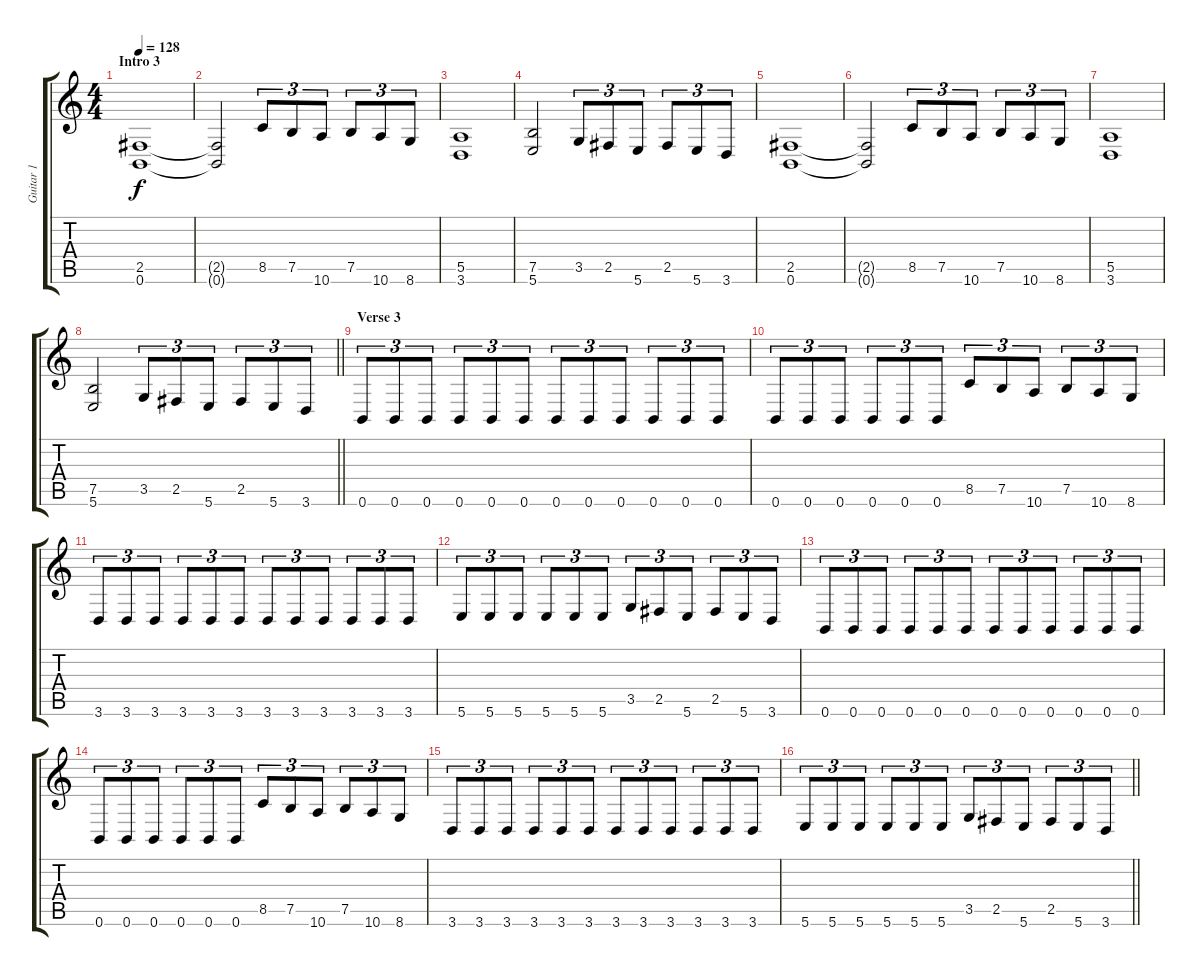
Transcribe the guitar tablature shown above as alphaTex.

\track ("Guitar 1" "Guitar 1") {instrument distortionguitar}
\staff {score tabs}
\tuning (B3 Gb3 D3 A2 E2 B1) {hide}
\ts (4 4)
\section ("" "Intro 3")
\tempo 128
\clef g2
\ks c
(2.5 0.6).1{dy f} |
(2.5{t} 0.6{t}).2 8.5.8{tu (3 2)} 7.5.8{tu (3 2)} 10.6.8{tu (3 2)} 7.5.8{tu (3 2)} 10.6.8{tu (3 2)} 8.6.8{tu (3 2)} |
(5.5 3.6).1 |
(7.5 5.6).2 3.5.8{tu (3 2)} 2.5.8{tu (3 2)} 5.6.8{tu (3 2)} 2.5.8{tu (3 2)} 5.6.8{tu (3 2)} 3.6.8{tu (3 2)} |
(2.5 0.6).1 |
(2.5{t} 0.6{t}).2 8.5.8{tu (3 2)} 7.5.8{tu (3 2)} 10.6.8{tu (3 2)} 7.5.8{tu (3 2)} 10.6.8{tu (3 2)} 8.6.8{tu (3 2)} |
(5.5 3.6).1 |
\barLineRight lightlight
(7.5 5.6).2 3.5.8{tu (3 2)} 2.5.8{tu (3 2)} 5.6.8{tu (3 2)} 2.5.8{tu (3 2)} 5.6.8{tu (3 2)} 3.6.8{tu (3 2)} |
\section ("" "Verse 3")
0.6.8{tu (3 2)} 0.6.8{tu (3 2)} 0.6.8{tu (3 2)} 0.6.8{tu (3 2)} 0.6.8{tu (3 2)} 0.6.8{tu (3 2)} 0.6.8{tu (3 2)} 0.6.8{tu (3 2)} 0.6.8{tu (3 2)} 0.6.8{tu (3 2)} 0.6.8{tu (3 2)} 0.6.8{tu (3 2)} |
0.6.8{tu (3 2)} 0.6.8{tu (3 2)} 0.6.8{tu (3 2)} 0.6.8{tu (3 2)} 0.6.8{tu (3 2)} 0.6.8{tu (3 2)} 8.5.8{tu (3 2)} 7.5.8{tu (3 2)} 10.6.8{tu (3 2)} 7.5.8{tu (3 2)} 10.6.8{tu (3 2)} 8.6.8{tu (3 2)} |
3.6.8{tu (3 2)} 3.6.8{tu (3 2)} 3.6.8{tu (3 2)} 3.6.8{tu (3 2)} 3.6.8{tu (3 2)} 3.6.8{tu (3 2)} 3.6.8{tu (3 2)} 3.6.8{tu (3 2)} 3.6.8{tu (3 2)} 3.6.8{tu (3 2)} 3.6.8{tu (3 2)} 3.6.8{tu (3 2)} |
5.6.8{tu (3 2)} 5.6.8{tu (3 2)} 5.6.8{tu (3 2)} 5.6.8{tu (3 2)} 5.6.8{tu (3 2)} 5.6.8{tu (3 2)} 3.5.8{tu (3 2)} 2.5.8{tu (3 2)} 5.6.8{tu (3 2)} 2.5.8{tu (3 2)} 5.6.8{tu (3 2)} 3.6.8{tu (3 2)} |
0.6.8{tu (3 2)} 0.6.8{tu (3 2)} 0.6.8{tu (3 2)} 0.6.8{tu (3 2)} 0.6.8{tu (3 2)} 0.6.8{tu (3 2)} 0.6.8{tu (3 2)} 0.6.8{tu (3 2)} 0.6.8{tu (3 2)} 0.6.8{tu (3 2)} 0.6.8{tu (3 2)} 0.6.8{tu (3 2)} |
0.6.8{tu (3 2)} 0.6.8{tu (3 2)} 0.6.8{tu (3 2)} 0.6.8{tu (3 2)} 0.6.8{tu (3 2)} 0.6.8{tu (3 2)} 8.5.8{tu (3 2)} 7.5.8{tu (3 2)} 10.6.8{tu (3 2)} 7.5.8{tu (3 2)} 10.6.8{tu (3 2)} 8.6.8{tu (3 2)} |
3.6.8{tu (3 2)} 3.6.8{tu (3 2)} 3.6.8{tu (3 2)} 3.6.8{tu (3 2)} 3.6.8{tu (3 2)} 3.6.8{tu (3 2)} 3.6.8{tu (3 2)} 3.6.8{tu (3 2)} 3.6.8{tu (3 2)} 3.6.8{tu (3 2)} 3.6.8{tu (3 2)} 3.6.8{tu (3 2)} |
\barLineRight lightlight
5.6.8{tu (3 2)} 5.6.8{tu (3 2)} 5.6.8{tu (3 2)} 5.6.8{tu (3 2)} 5.6.8{tu (3 2)} 5.6.8{tu (3 2)} 3.5.8{tu (3 2)} 2.5.8{tu (3 2)} 5.6.8{tu (3 2)} 2.5.8{tu (3 2)} 5.6.8{tu (3 2)} 3.6.8{tu (3 2)}
